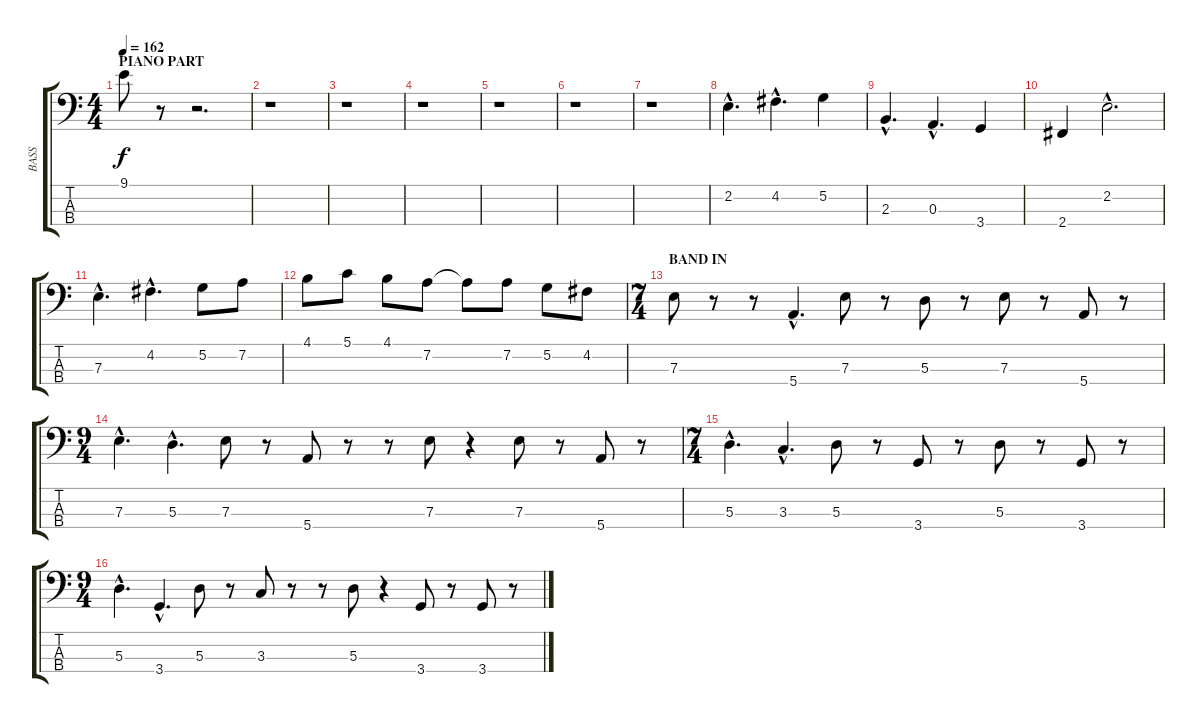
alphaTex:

\track ("BASS" "BASS") {instrument electricbassfinger}
\staff {score tabs}
\tuning (G2 D2 A1 E1) {hide}
\ts (4 4)
\section ("" "PIANO PART")
\tempo 162
\clef f4
\ks c
9.1.8{dy f} r.8 r.2{d} |
r.1 |
r.1 |
r.1 |
r.1 |
r.1 |
r.1 |
2.2{hac}.4{d} 4.2{hac}.4{d} 5.2.4 |
2.3{hac}.4{d} 0.3{hac}.4{d} 3.4.4 |
2.4.4 2.2{hac}.2{d} |
7.3{hac}.4{d} 4.2{hac}.4{d} 5.2.8 7.2.8 |
4.1.8 5.1.8 4.1.8 7.2.8 7.2{t}.8 7.2.8 5.2.8 4.2.8 |
\ts (7 4)
\section ("" "BAND IN")
7.3.8 r.8 r.8 5.4{hac}.4{d} 7.3.8 r.8 5.3.8 r.8 7.3.8 r.8 5.4.8 r.8 |
\ts (9 4)
7.3{hac}.4{d} 5.3{hac}.4{d} 7.3.8 r.8 5.4.8 r.8 r.8 7.3.8 r.4 7.3.8 r.8 5.4.8 r.8 |
\ts (7 4)
5.3{hac}.4{d} 3.3{hac}.4{d} 5.3.8 r.8 3.4.8 r.8 5.3.8 r.8 3.4.8 r.8 |
\ts (9 4)
5.3{hac}.4{d} 3.4{hac}.4{d} 5.3.8 r.8 3.3.8 r.8 r.8 5.3.8 r.4 3.4.8 r.8 3.4.8 r.8
